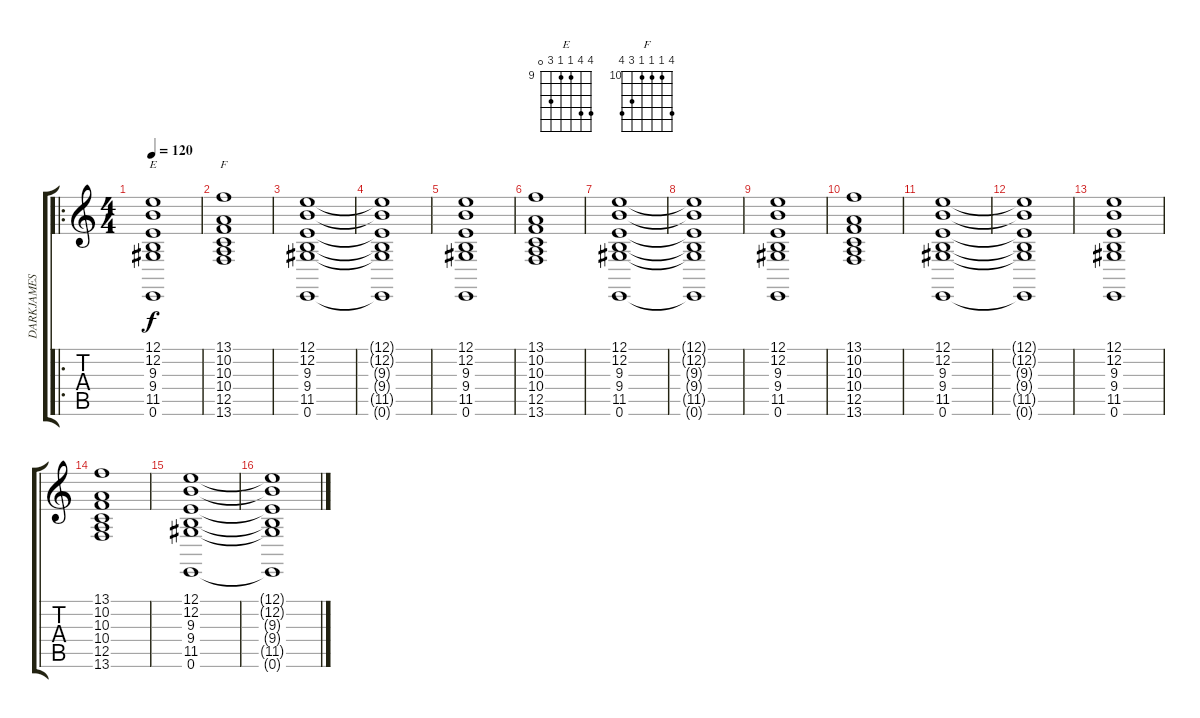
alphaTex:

\track ("DARKJAMES" "DARKJAMES") {instrument fx3crystal}
\staff {score tabs}
\tuning (E4 B3 G3 D3 A2 E2) {hide}
\chord ("E" 12 12 9 9 11 0) {firstfret 9}
\chord ("F" 13 10 10 10 12 13) {firstfret 10}
\ro
\ts (4 4)
\tempo 120
\clef g2
\ks c
(12.1 12.2 9.3 9.4 11.5 0.6).1{ch "E" dy f instrument fx3crystal} |
(13.1 10.2 10.3 10.4 12.5 13.6).1{ch "F"} |
(12.1 12.2 9.3 9.4 11.5 0.6).1 |
(12.1{t} 12.2{t} 9.3{t} 9.4{t} 11.5{t} 0.6{t}).1 |
(12.1 12.2 9.3 9.4 11.5 0.6).1 |
(13.1 10.2 10.3 10.4 12.5 13.6).1 |
(12.1 12.2 9.3 9.4 11.5 0.6).1 |
(12.1{t} 12.2{t} 9.3{t} 9.4{t} 11.5{t} 0.6{t}).1 |
(12.1 12.2 9.3 9.4 11.5 0.6).1 |
(13.1 10.2 10.3 10.4 12.5 13.6).1 |
(12.1 12.2 9.3 9.4 11.5 0.6).1 |
(12.1{t} 12.2{t} 9.3{t} 9.4{t} 11.5{t} 0.6{t}).1 |
(12.1 12.2 9.3 9.4 11.5 0.6).1 |
(13.1 10.2 10.3 10.4 12.5 13.6).1 |
(12.1 12.2 9.3 9.4 11.5 0.6).1 |
(12.1{t} 12.2{t} 9.3{t} 9.4{t} 11.5{t} 0.6{t}).1
